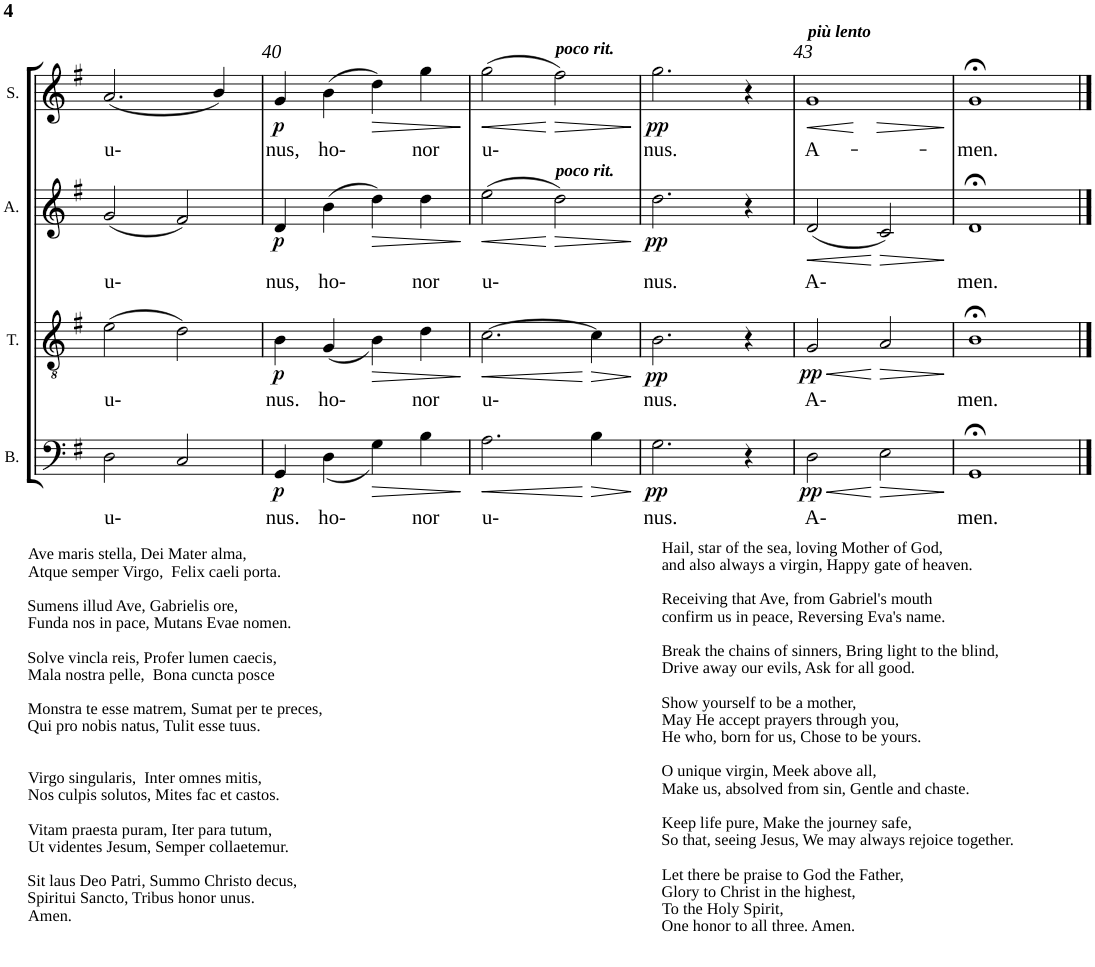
**kern	**text	**dynam	**kern	**text	**dynam	**kern	**text	**dynam	**kern	**text	**dynam
*part4	*part4	*part4	*part3	*part3	*part3	*part2	*part2	*part2	*part1	*part1	*part1
*staff4	*staff4	*staff4	*staff3	*staff3	*staff3	*staff2	*staff2	*staff2	*staff1	*staff1	*staff1
*I"Bass	*	*	*I"Tenor	*	*	*I"Alto	*	*	*I"Soprano	*	*
*I'B.	*	*	*I'T.	*	*	*I'A.	*	*	*I'S.	*	*
!!LO:PB:g=z
*clefF4	*	*	*clefGv2	*	*	*clefG2	*	*	*clefG2	*	*
*k[f#]	*	*	*k[f#]	*	*	*k[f#]	*	*	*k[f#]	*	*
*G:	*	*	*G:	*	*	*G:	*	*	*G:	*	*
*M4/4	*	*	*M4/4	*	*	*M4/4	*	*	*M4/4	*	*
=39	=39	=39	=39	=39	=39	=39	=39	=39	=39	=39	=39
!LO:TX:b:t=Ave maris stella, Dei Mater alma,	!	!	!	!	!	!	!	!	!	!	!
!LO:TX:b:t=Atque semper Virgo,  Felix caeli porta.	!	!	!	!	!	!	!	!	!	!	!
!LO:TX:b:t=Sumens illud Ave, Gabrielis ore,	!	!	!	!	!	!	!	!	!	!	!
!LO:TX:b:t=Funda nos in pace, Mutans Evae nomen.	!	!	!	!	!	!	!	!	!	!	!
!LO:TX:b:t=Solve vincla reis, Profer lumen caecis,	!	!	!	!	!	!	!	!	!	!	!
!LO:TX:b:t=Mala nostra pelle,  Bona cuncta posce	!	!	!	!	!	!	!	!	!	!	!
!LO:TX:b:t=Monstra te esse matrem, Sumat per te preces,	!	!	!	!	!	!	!	!	!	!	!
!LO:TX:b:t=Qui pro nobis natus, Tulit esse tuus.	!	!	!	!	!	!	!	!	!	!	!
!LO:TX:b:t=Virgo singularis,  Inter omnes mitis,	!	!	!	!	!	!	!	!	!	!	!
!LO:TX:b:t=Nos culpis solutos, Mites fac et castos.	!	!	!	!	!	!	!	!	!	!	!
!LO:TX:b:t=Vitam praesta puram, Iter para tutum,	!	!	!	!	!	!	!	!	!	!	!
!LO:TX:b:t=Ut videntes Jesum, Semper collaetemur.	!	!	!	!	!	!	!	!	!	!	!
!LO:TX:b:t=Sit laus Deo Patri, Summo Christo decus,	!	!	!	!	!	!	!	!	!	!	!
!LO:TX:b:t=Spiritui Sancto, Tribus honor unus.	!	!	!	!	!	!	!	!	!	!	!
!LO:TX:b:t=Amen.	!	!	!	!	!	!	!	!	!	!	!
!	!LO:LY:b	!	!	!LO:LY:b	!	!	!LO:LY:b	!	!	!LO:LY:b	!
2D\	u-	.	(2e\	u-	.	(<2g/	u-	.	(<2.a/	u-	.
2C/	.	.	2d\)	.	.	2f#/)	.	.	.	.	.
.	.	.	.	.	.	.	.	.	4b/)	.	.
=40	=40	=40	=40	=40	=40	=40	=40	=40	=40	=40	=40
!	!LO:LY:b	!LO:DY:b	!	!LO:LY:b	!LO:DY:b	!	!LO:LY:b	!LO:DY:b	!	!LO:LY:b	!LO:DY:b
4GG/	nus.	p	4B\	nus.	p	4d/	nus,	p	4g/	nus,	p
!	!LO:LY:b	!	!	!LO:LY:b	!	!	!LO:LY:b	!	!	!LO:LY:b	!
(<4D\	ho-	.	(<4G/	ho-	.	(>4b\	ho-	.	(>4b\	ho-	.
!	!	!LO:HP:b	!	!	!LO:HP:b	!	!	!LO:HP:b	!	!	!LO:HP:b
4G\)	.	>	4B\)	.	>	4dd\)	.	>	4dd\)	.	>
!	!LO:LY:b	!	!	!LO:LY:b	!	!	!LO:LY:b	!	!	!LO:LY:b	!
4B\	nor	.	4d\	nor	.	4dd\	nor	.	4gg\	nor	.
.	.	]	.	.	]	.	.	]	.	.	]
=41	=41	=41	=41	=41	=41	=41	=41	=41	=41	=41	=41
!	!LO:LY:b	!LO:HP:b	!	!LO:LY:b	!LO:HP:b	!	!LO:LY:b	!LO:HP:b	!	!LO:LY:b	!LO:HP:b
2.A\	u-	<	[2.c\	u-	<	(>2ee\	u-	<	(>2gg\	u-	<
!	!	!	!	!	!	!	!	!	!LO:TX:a:Bi:t=poco rit.	!	!
!	!	!	!	!	!	!LO:TX:a:Bi:t=poco rit.	!	!	!	!	!
!	!	!	!	!	!	!	!	!LO:HP:n=1:b	!	!	!LO:HP:n=1:b
.	.	.	.	.	.	2dd\)	.	[ >	2ff#\)	.	[ >
!	!	!LO:HP:n=1:b	!	!	!LO:HP:n=1:b	!	!	!	!	!	!
4B\	.	[ >	4c\]	.	[ >	.	.	.	.	.	.
.	.	]	.	.	]	.	.	]	.	.	]
=42	=42	=42	=42	=42	=42	=42	=42	=42	=42	=42	=42
!	!LO:LY:b	!LO:DY:b	!	!LO:LY:b	!LO:DY:b	!	!LO:LY:b	!LO:DY:b	!	!LO:LY:b	!LO:DY:b
2.G\	nus.	pp	2.B\	nus.	pp	2.dd\	nus.	pp	2.gg\	nus.	pp
4r	.	.	4r	.	.	4r	.	.	4r	.	.
=43	=43	=43	=43	=43	=43	=43	=43	=43	=43	=43	=43
!	!	!	!	!	!	!	!	!	!LO:TX:a:Bi:t=più lento	!	!
!LO:TX:b:t=Hail, star of the sea, loving Mother of God,	!	!	!	!	!	!	!	!	!	!	!
!LO:TX:b:t=and also always a virgin, Happy gate of heaven.	!	!	!	!	!	!	!	!	!	!	!
!LO:TX:b:t=Receiving that Ave, from Gabriel's mouth	!	!	!	!	!	!	!	!	!	!	!
!LO:TX:b:t=confirm us in peace, Reversing Eva's name.	!	!	!	!	!	!	!	!	!	!	!
!LO:TX:b:t=Break the chains of sinners, Bring light to the blind,	!	!	!	!	!	!	!	!	!	!	!
!LO:TX:b:t=Drive away our evils, Ask for all good.	!	!	!	!	!	!	!	!	!	!	!
!LO:TX:b:t=Show yourself to be a mother,	!	!	!	!	!	!	!	!	!	!	!
!LO:TX:b:t=May He accept prayers through you,	!	!	!	!	!	!	!	!	!	!	!
!LO:TX:b:t=He who, born for us, Chose to be yours.	!	!	!	!	!	!	!	!	!	!	!
!LO:TX:b:t=O unique virgin, Meek above all,	!	!	!	!	!	!	!	!	!	!	!
!LO:TX:b:t=Make us, absolved from sin, Gentle and chaste.	!	!	!	!	!	!	!	!	!	!	!
!LO:TX:b:t=Keep life pure, Make the journey safe,	!	!	!	!	!	!	!	!	!	!	!
!LO:TX:b:t=So that, seeing Jesus, We may always rejoice together.	!	!	!	!	!	!	!	!	!	!	!
!LO:TX:b:t=Let there be praise to God the Father,	!	!	!	!	!	!	!	!	!	!	!
!LO:TX:b:t=Glory to Christ in the highest,	!	!	!	!	!	!	!	!	!	!	!
!LO:TX:b:t=To the Holy Spirit,	!	!	!	!	!	!	!	!	!	!	!
!LO:TX:b:t=One honor to all three. Amen.	!	!	!	!	!	!	!	!	!	!	!
!	!LO:LY:b	!LO:HP:b	!	!LO:LY:b	!LO:HP:b	!	!LO:LY:b	!LO:HP:b	!	!LO:LY:b	!LO:HP:b
!	!	!LO:DY:n=1:b	!	!	!LO:DY:n=1:b	!	!	!	!	!	!LO:HP:n=1:b
2D\	A-	< pp	2G/	A-	< pp	(<2d/	A-	<	1g	A-	> <
!	!	!LO:HP:n=1:b	!	!	!LO:HP:n=1:b	!	!	!LO:HP:n=1:b	!	!	!
2E\	.	[ >	2A/	.	[ >	2c/)	.	[ >	.	.	.
.	.	]	.	.	]	.	.	]	.	.	]
=44	=44	=44	=44	=44	=44	=44	=44	=44	=44	=44	=44
!	!LO:LY:b	!	!	!LO:LY:b	!	!	!LO:LY:b	!	!	!LO:LY:b	!
1GG;<	men.	.	1B;<	men.	.	1d;<	men.	.	1g;<	-men.	.
.	.	.	.	.	.	.	.	.	.	.	[
==	==	==	==	==	==	==	==	==	==	==	==
*-	*-	*-	*-	*-	*-	*-	*-	*-	*-	*-	*-
